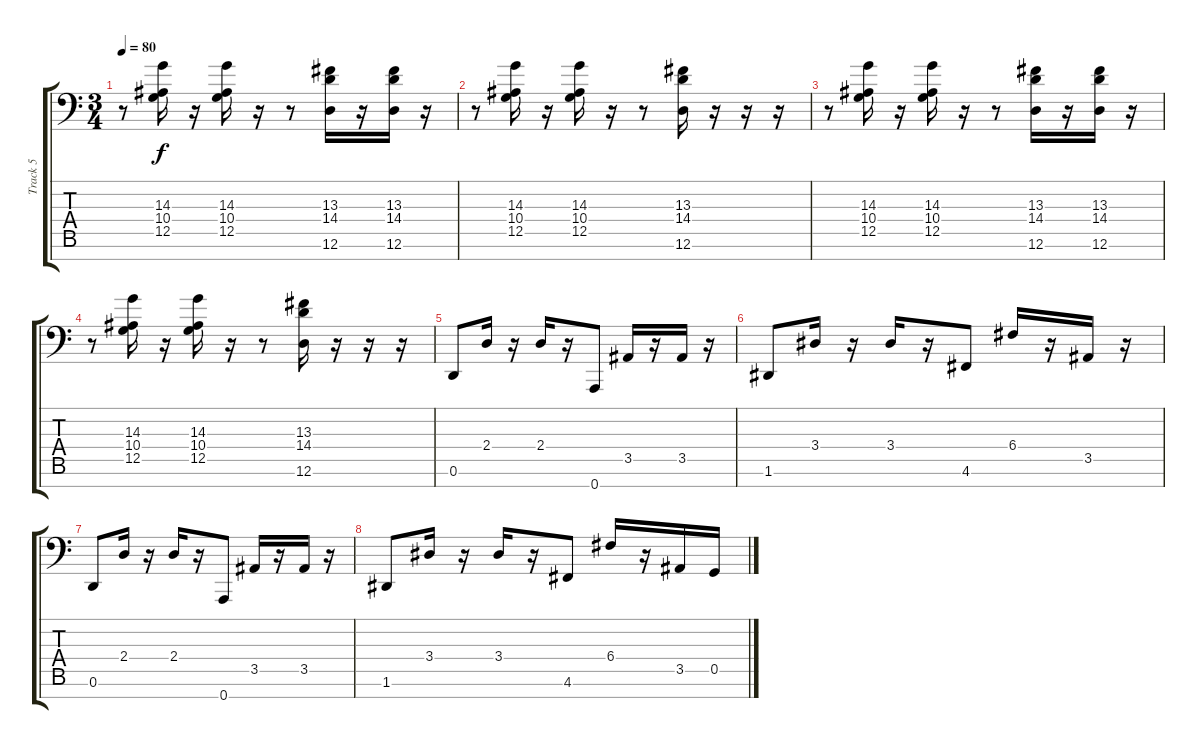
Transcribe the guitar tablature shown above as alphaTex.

\track ("Track 5" "Track 5") {instrument bassoon}
\staff {score tabs}
\tuning (D4 A3 F3 C3 G2 D2 A1) {hide}
\ts (3 4)
\tempo 80
\clef f4
\ks c
r.8{dy f volume 9} (14.3 10.4 12.5).16 r.16 (14.3 10.4 12.5).16 r.16 r.8 (13.3 14.4 12.6).16 r.16 (13.3 14.4 12.6).16 r.16 |
r.8 (14.3 10.4 12.5).16 r.16 (14.3 10.4 12.5).16 r.16 r.8 (13.3 14.4 12.6).16 r.16 r.16 r.16 |
r.8{volume 9} (14.3 10.4 12.5).16 r.16 (14.3 10.4 12.5).16 r.16 r.8 (13.3 14.4 12.6).16 r.16 (13.3 14.4 12.6).16 r.16 |
r.8 (14.3 10.4 12.5).16 r.16 (14.3 10.4 12.5).16 r.16 r.8 (13.3 14.4 12.6).16 r.16 r.16 r.16 |
0.6.8 2.4.16 r.16 2.4.16 r.16 0.7.8 3.5.16 r.16 3.5.16 r.16 |
1.6.8 3.4.16 r.16 3.4.16 r.16 4.6.8 6.4.16 r.16 3.5.16 r.16 |
0.6.8 2.4.16 r.16 2.4.16 r.16 0.7.8 3.5.16 r.16 3.5.16 r.16 |
1.6.8 3.4.16 r.16 3.4.16 r.16 4.6.8 6.4.16 r.16 3.5.16 0.5.16
